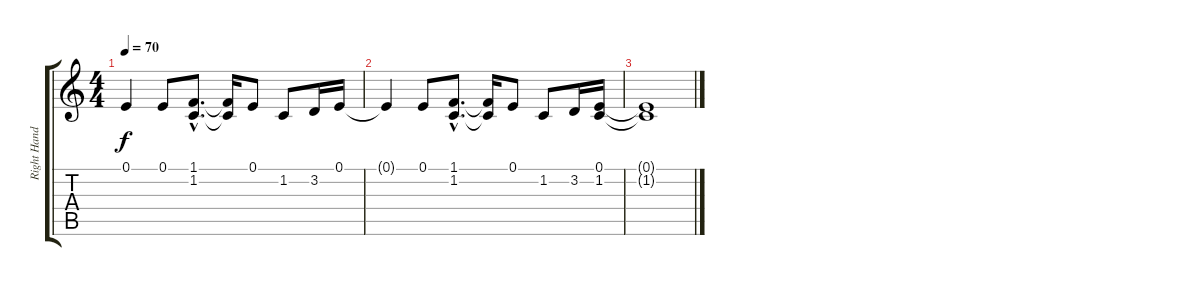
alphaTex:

\track ("Right Hand -2" "Right Hand") {instrument acousticgrandpiano}
\staff {score tabs}
\tuning (E4 B3 G3 D3 A2 E2) {hide}
\ts (4 4)
\tempo 70
\clef g2
\ks c
0.1{t}.4{dy f} 0.1.8 (1.1{hac} 1.2{hac}).8{d} (1.1{t} 1.2{t}).16 0.1.8 1.2.8 3.2.16 0.1.16 |
0.1{t}.4 0.1.8 (1.1{hac} 1.2{hac}).8{d} (1.1{t} 1.2{t}).16 0.1.8 1.2.8 3.2.16 (0.1 1.2).16 |
(0.1{t} 1.2{t}).1
